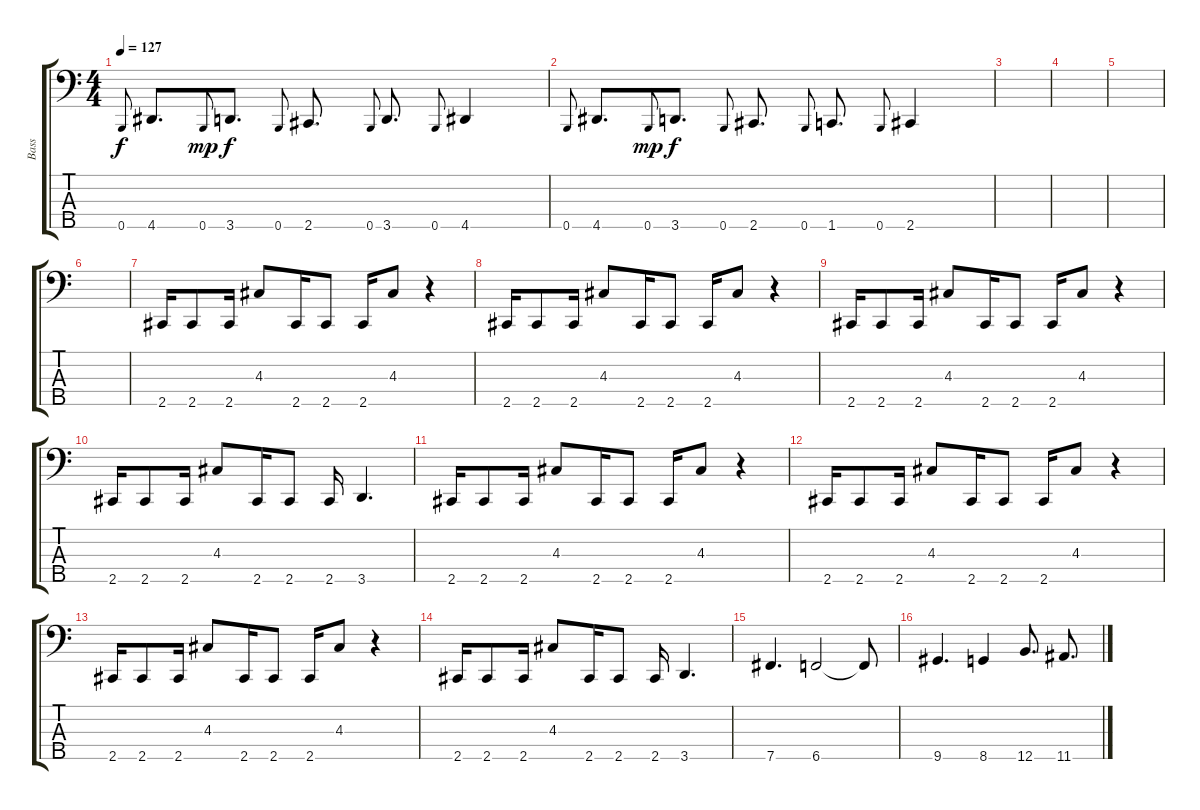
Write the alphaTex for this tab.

\track ("Bass" "Bass") {instrument electricbassfinger}
\staff {score tabs}
\tuning (G2 D2 A1 E1 B0) {hide}
\ts (4 4)
\tempo 127
\clef f4
\ks c
0.5.8{gr onbeat dy f} 4.5.8{d} 0.5.8{gr onbeat dy mp} 3.5.8{d dy f} 0.5.8{gr onbeat} 2.5.8{d} 0.5.8{gr onbeat} 3.5.8{d} 0.5.8{gr onbeat} 4.5.4 |
0.5.8{gr onbeat} 4.5.8{d} 0.5.8{gr onbeat dy mp} 3.5.8{d dy f} 0.5.8{gr onbeat} 2.5.8{d} 0.5.8{gr onbeat} 1.5.8{d} 0.5.8{gr onbeat} 2.5.4 |
|
|
|
|
2.5.16 2.5.8 2.5.16 4.3.8 2.5.16 2.5.8 2.5.16 4.3.8 r.4 |
2.5.16 2.5.8 2.5.16 4.3.8 2.5.16 2.5.8 2.5.16 4.3.8 r.4 |
2.5.16 2.5.8 2.5.16 4.3.8 2.5.16 2.5.8 2.5.16 4.3.8 r.4 |
2.5.16 2.5.8 2.5.16 4.3.8 2.5.16 2.5.8 2.5.16 3.5.4{d} |
2.5.16 2.5.8 2.5.16 4.3.8 2.5.16 2.5.8 2.5.16 4.3.8 r.4 |
2.5.16 2.5.8 2.5.16 4.3.8 2.5.16 2.5.8 2.5.16 4.3.8 r.4 |
2.5.16 2.5.8 2.5.16 4.3.8 2.5.16 2.5.8 2.5.16 4.3.8 r.4 |
2.5.16 2.5.8 2.5.16 4.3.8 2.5.16 2.5.8 2.5.16 3.5.4{d} |
7.5.4{d} 6.5.2 6.5{t}.8 |
9.5.4{d} 8.5.4 12.5.8{d} 11.5.8{d}
